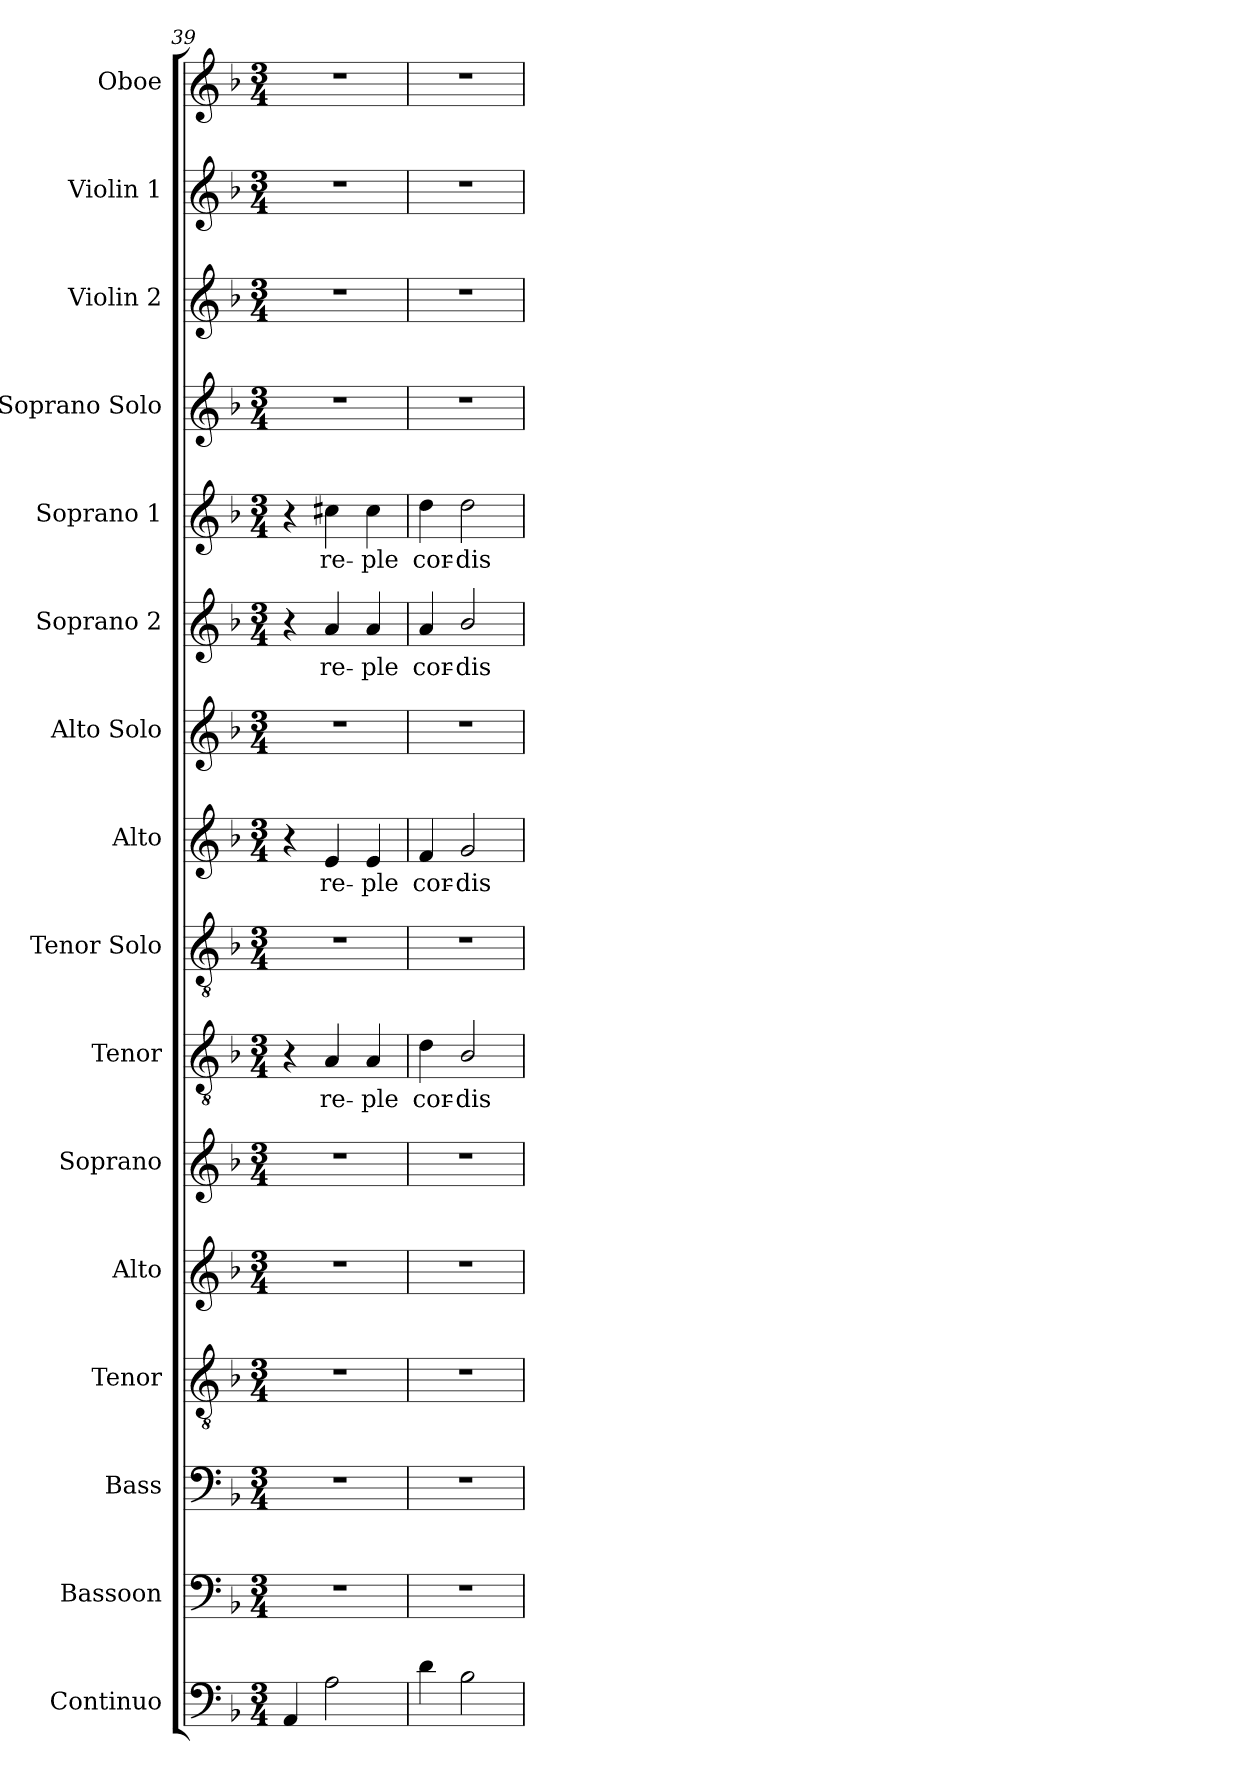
**kern	**kern	**kern	**kern	**kern	**kern	**kern	**text	**kern	**kern	**text	**kern	**kern	**text	**kern	**text	**kern	**kern	**kern	**kern
*part16	*part15	*part14	*part13	*part12	*part11	*part10	*part10	*part9	*part8	*part8	*part7	*part6	*part6	*part5	*part5	*part4	*part3	*part2	*part1
*staff16	*staff15	*staff14	*staff13	*staff12	*staff11	*staff10	*staff10	*staff9	*staff8	*staff8	*staff7	*staff6	*staff6	*staff5	*staff5	*staff4	*staff3	*staff2	*staff1
*I"Continuo	*I"Bassoon	*I"Bass	*I"Tenor	*I"Alto	*I"Soprano	*I"Tenor	*	*I"Tenor Solo	*I"Alto	*	*I"Alto Solo	*I"Soprano 2	*	*I"Soprano 1	*	*I"Soprano Solo	*I"Violin 2	*I"Violin 1	*I"Oboe
*I'Cont.	*I'Bsn.	*I'B.	*I'T.	*I'A.	*I'S.	*I'T.	*	*I'T. Solo	*I'A.	*	*I'A.  Solo	*I'S2.	*	*I'S1.	*	*I'S. Solo	*I'Vln. 2	*I'Vln. 1	*I'Ob.
*clefF4	*clefF4	*clefF4	*clefGv2	*clefG2	*clefG2	*clefGv2	*	*clefGv2	*clefG2	*	*clefG2	*clefG2	*	*clefG2	*	*clefG2	*clefG2	*clefG2	*clefG2
*	*	*	*ITrd7c12	*	*	*ITrd7c12	*	*ITrd7c12	*	*	*	*	*	*	*	*	*	*	*
*k[b-]	*k[b-]	*k[b-]	*k[b-]	*k[b-]	*k[b-]	*k[b-]	*	*k[b-]	*k[b-]	*	*k[b-]	*k[b-]	*	*k[b-]	*	*k[b-]	*k[b-]	*k[b-]	*k[b-]
*F:	*F:	*F:	*F:	*F:	*F:	*F:	*	*F:	*F:	*	*F:	*F:	*	*F:	*	*F:	*F:	*F:	*F:
*M3/4	*M3/4	*M3/4	*M3/4	*M3/4	*M3/4	*M3/4	*	*M3/4	*M3/4	*	*M3/4	*M3/4	*	*M3/4	*	*M3/4	*M3/4	*M3/4	*M3/4
=39	=39	=39	=39	=39	=39	=39	=39	=39	=39	=39	=39	=39	=39	=39	=39	=39	=39	=39	=39
!	!LO:N:vis=1	!LO:N:vis=1	!LO:N:vis=1	!LO:N:vis=1	!LO:N:vis=1	!	!	!LO:N:vis=1	!	!	!LO:N:vis=1	!	!	!	!	!LO:N:vis=1	!LO:N:vis=1	!LO:N:vis=1	!LO:N:vis=1
4AAi/	2.r	2.r	2.r	2.r	2.r	4r	.	2.r	4r	.	2.r	4r	.	4r	.	2.r	2.r	2.r	2.r
!	!	!	!	!	!	!	!LO:LY:b:color=#000000	!	!	!	!	!	!	!	!	!	!	!	!
!	!	!	!	!	!	!	!	!	!	!LO:LY:b:color=#000000	!	!	!	!	!	!	!	!	!
!	!	!	!	!	!	!	!	!	!	!	!	!	!LO:LY:b:color=#000000	!	!	!	!	!	!
!	!	!	!	!	!	!	!	!	!	!	!	!	!	!	!LO:LY:b:color=#000000	!	!	!	!
2Ai\	.	.	.	.	.	4AAi/	re-	.	4ei/	re-	.	4ai/	re-	4cc#Xi\	re-	.	.	.	.
!	!	!	!	!	!	!	!LO:LY:b:color=#000000	!	!	!	!	!	!	!	!	!	!	!	!
!	!	!	!	!	!	!	!	!	!	!LO:LY:b:color=#000000	!	!	!	!	!	!	!	!	!
!	!	!	!	!	!	!	!	!	!	!	!	!	!LO:LY:b:color=#000000	!	!	!	!	!	!
!	!	!	!	!	!	!	!	!	!	!	!	!	!	!	!LO:LY:b:color=#000000	!	!	!	!
.	.	.	.	.	.	4AAi/	-ple	.	4ei/	-ple	.	4ai/	-ple	4cc#i\	-ple	.	.	.	.
=40	=40	=40	=40	=40	=40	=40	=40	=40	=40	=40	=40	=40	=40	=40	=40	=40	=40	=40	=40
!	!LO:N:vis=1	!LO:N:vis=1	!LO:N:vis=1	!LO:N:vis=1	!LO:N:vis=1	!	!	!	!	!	!	!	!	!	!	!	!	!	!
!	!	!	!	!	!	!	!LO:LY:b:color=#000000	!LO:N:vis=1	!	!	!	!	!	!	!	!	!	!	!
!	!	!	!	!	!	!	!	!	!	!LO:LY:b:color=#000000	!LO:N:vis=1	!	!	!	!	!	!	!	!
!	!	!	!	!	!	!	!	!	!	!	!	!	!LO:LY:b:color=#000000	!	!	!	!	!	!
!	!	!	!	!	!	!	!	!	!	!	!	!	!	!	!LO:LY:b:color=#000000	!LO:N:vis=1	!LO:N:vis=1	!LO:N:vis=1	!LO:N:vis=1
4di\	2.r	2.r	2.r	2.r	2.r	4Di\	cor-	2.r	4fi/	cor-	2.r	4ai/	cor-	4ddi\	cor-	2.r	2.r	2.r	2.r
!	!	!	!	!	!	!	!LO:LY:b:color=#000000	!	!	!	!	!	!	!	!	!	!	!	!
!	!	!	!	!	!	!	!	!	!	!LO:LY:b:color=#000000	!	!	!	!	!	!	!	!	!
!	!	!	!	!	!	!	!	!	!	!	!	!	!LO:LY:b:color=#000000	!	!	!	!	!	!
!	!	!	!	!	!	!	!	!	!	!	!	!	!	!	!LO:LY:b:color=#000000	!	!	!	!
2B-i\	.	.	.	.	.	2BB-i/	-dis	.	2gi/	-dis	.	2b-i/	-dis	2ddi\	-dis	.	.	.	.
=	=	=	=	=	=	=	=	=	=	=	=	=	=	=	=	=	=	=	=
*-	*-	*-	*-	*-	*-	*-	*-	*-	*-	*-	*-	*-	*-	*-	*-	*-	*-	*-	*-
